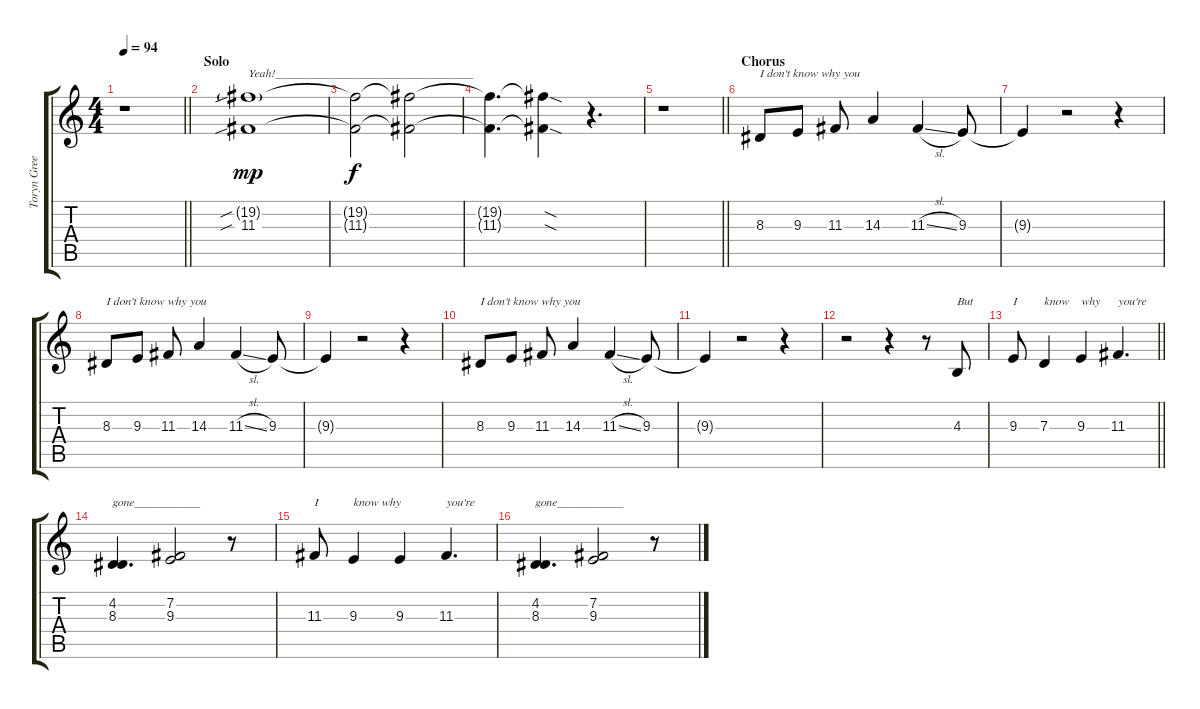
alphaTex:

\track ("Toryn Green (Vocals)" "Toryn Gree") {instrument violin}
\staff {score tabs}
\tuning (E4 B3 G3 D3 A2 D2) {hide}
\ts (4 4)
\tempo 94
\clef g2
\barLineRight lightlight
\ks c
r.1{dy f} |
\section ("" "Solo")
(19.2{sib g} 11.3{sib}).1{txt "Yeah!_________________________________" dy mp} |
(19.2{t} 11.3{t}).2{dy f} (19.2{t} 11.3{t}).2{volume 12} |
(19.2{t} 11.3{t}).4{d} (19.2{sod t} 11.3{sod t}).4 r.4{d} |
\barLineRight lightlight
r.1 |
\section ("" "Chorus")
8.3.8{txt "I don't know why you" volume 16} 9.3.8 11.3.8 14.3.4 11.3{sl}.4 9.3.8 |
9.3{t}.4 r.2 r.4 |
8.3.8{txt "I don't know why you"} 9.3.8 11.3.8 14.3.4 11.3{sl}.4 9.3.8 |
9.3{t}.4 r.2 r.4 |
8.3.8{txt "I don't know why you"} 9.3.8 11.3.8 14.3.4 11.3{sl}.4 9.3.8 |
9.3{t}.4 r.2 r.4 |
r.2 r.4 r.8 4.3.8{txt "But"} |
\barLineRight lightlight
9.3.8{txt "I"} 7.3.4{txt "know"} 9.3.4{txt "why"} 11.3.4{d txt "you're"} |
(4.2 8.3).4{d txt "gone___________"} (7.2 9.3).2 r.8 |
11.3.8{txt "I"} 9.3.4{txt "know why"} 9.3.4 11.3.4{d txt "you're"} |
(4.2 8.3).4{d txt "gone___________"} (7.2 9.3).2 r.8
